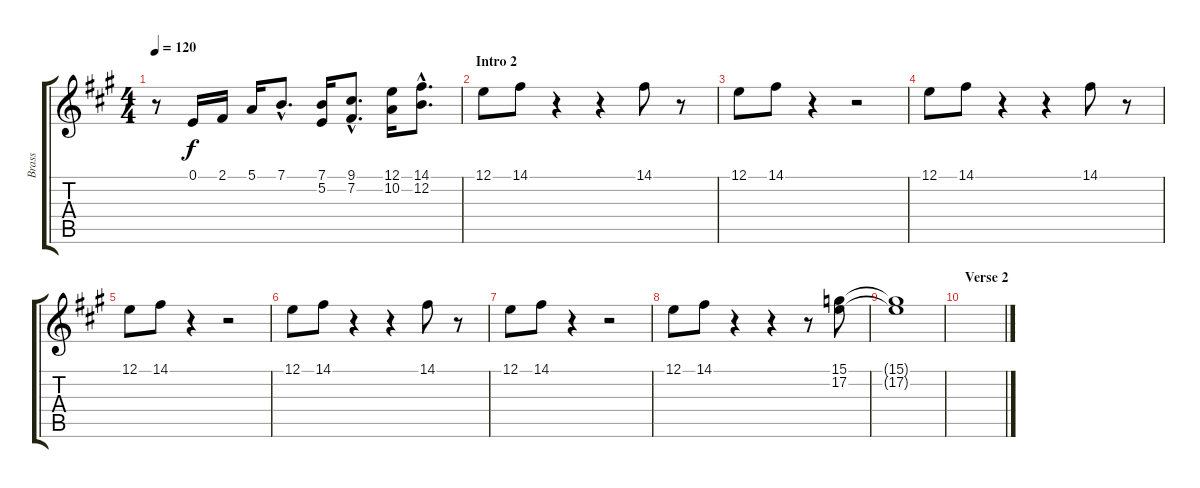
\track ("Brass" "Brass") {instrument brasssection}
\staff {score tabs}
\tuning (E4 B3 G3 D3 A2 E2) {hide}
\ts (4 4)
\tempo 120
\clef g2
\ks a
r.8{dy f} 0.1.16 2.1.16 5.1.16 7.1{hac}.8{d} (7.1 5.2).16 (9.1{hac} 7.2{hac}).8{d} (12.1 10.2).16 (14.1{hac} 12.2{hac}).8{d} |
\section ("" "Intro 2")
12.1.8 14.1.8 r.4 r.4 14.1.8 r.8 |
12.1.8 14.1.8 r.4 r.2 |
12.1.8 14.1.8 r.4 r.4 14.1.8 r.8 |
12.1.8 14.1.8 r.4 r.2 |
12.1.8 14.1.8 r.4 r.4 14.1.8 r.8 |
12.1.8 14.1.8 r.4 r.2 |
12.1.8 14.1.8 r.4 r.4 r.8 (15.1 17.2).8 |
(15.1{t} 17.2{t}).1 |
\section ("" "Verse 2")
